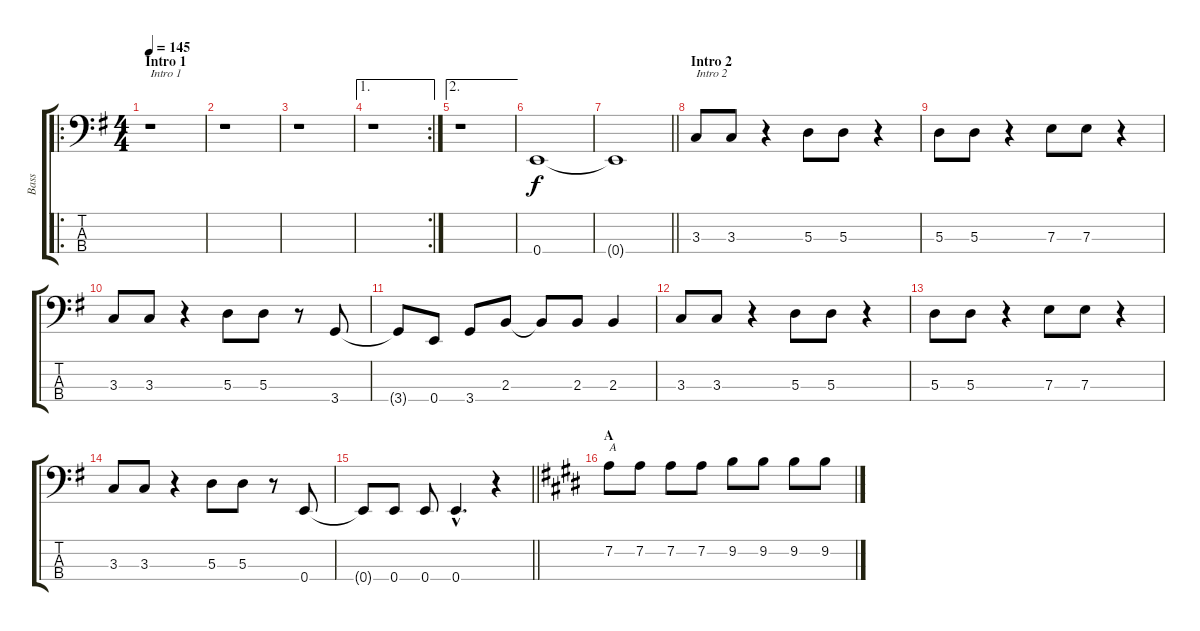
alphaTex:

\track ("Bass" "Bass") {instrument electricbasspick}
\staff {score tabs}
\tuning (G2 D2 A1 E1) {hide}
\ro
\ts (4 4)
\section ("" "Intro 1")
\tempo 145
\clef f4
\ks g
r.1{txt "Intro 1" dy f instrument electricbasspick} |
r.1 |
r.1 |
\ae 1
\rc 2
r.1 |
\ae 2
r.1 |
0.4.1 |
\barLineRight lightlight
0.4{t}.1 |
\section ("" "Intro 2")
3.3.8{txt "Intro 2"} 3.3.8 r.4 5.3.8 5.3.8 r.4 |
5.3.8 5.3.8 r.4 7.3.8 7.3.8 r.4 |
3.3.8 3.3.8 r.4 5.3.8 5.3.8 r.8 3.4.8 |
3.4{t}.8 0.4.8 3.4.8 2.3.8 2.3{t}.8 2.3.8 2.3.4 |
3.3.8 3.3.8 r.4 5.3.8 5.3.8 r.4 |
5.3.8 5.3.8 r.4 7.3.8 7.3.8 r.4 |
3.3.8 3.3.8 r.4 5.3.8 5.3.8 r.8 0.4.8 |
\barLineRight lightlight
0.4{t}.8 0.4.8 0.4.8 0.4{hac}.4{d} r.4 |
\section ("" "A")
\ks e
7.2.8{txt "A"} 7.2.8 7.2.8 7.2.8 9.2.8 9.2.8 9.2.8 9.2.8
